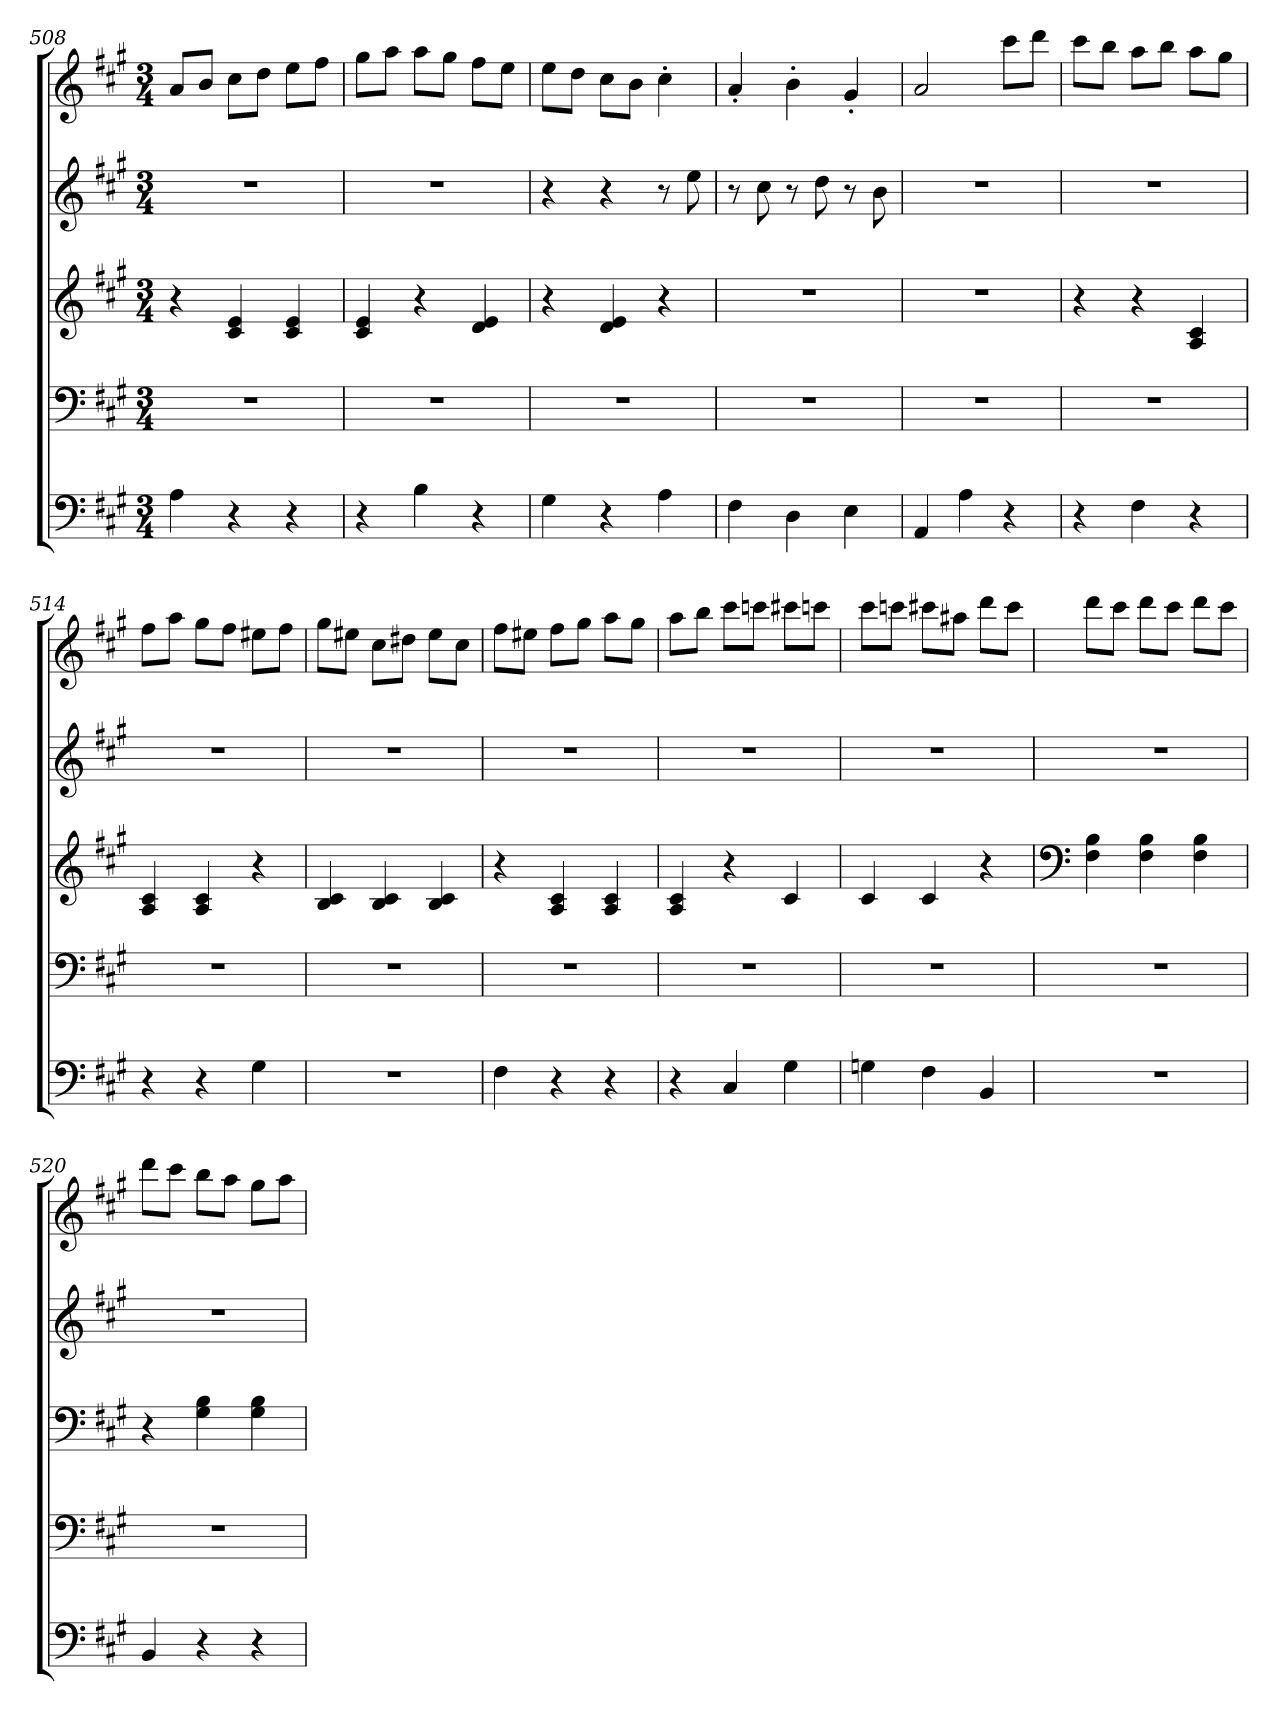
**kern	**kern	**kern	**kern	**kern
*part5	*part4	*part3	*part2	*part1
*staff5	*staff4	*staff3	*staff2	*staff1
!!LO:LB:g=z
*clefF4	*clefF4	*clefG2	*clefG2	*clefG2
*k[f#c#g#]	*k[f#c#g#]	*k[f#c#g#]	*k[f#c#g#]	*k[f#c#g#]
*M3/4	*M3/4	*M3/4	*M3/4	*M3/4
=508	=508	=508	=508	=508
4A\	2.r	4r	2.r	8a/L
.	.	.	.	8b/J
4r	.	4c#/ 4e/	.	8cc#\L
.	.	.	.	8dd\J
4r	.	4c#/ 4e/	.	8ee\L
.	.	.	.	8ff#\J
=509	=509	=509	=509	=509
4r	2.r	4c#/ 4e/	2.r	8gg#\L
.	.	.	.	8aa\J
4B\	.	4r	.	8aa\L
.	.	.	.	8gg#\J
4r	.	4d/ 4e/	.	8ff#\L
.	.	.	.	8ee\J
=510	=510	=510	=510	=510
4G#\	2.r	4r	4r	8ee\L
.	.	.	.	8dd\J
4r	.	4d/ 4e/	4r	8cc#\L
.	.	.	.	8b\J
4A\	.	4r	8r	4cc#'\
.	.	.	8ee\	.
=511	=511	=511	=511	=511
4F#\	2.r	2.r	8r	4a'/
.	.	.	8cc#\	.
4D\	.	.	8r	4b'\
.	.	.	8dd\	.
4E\	.	.	8r	4g#'/
.	.	.	8b\	.
=512	=512	=512	=512	=512
4AA/	2.r	2.r	2.r	2a/
4A\	.	.	.	.
*	*	*	*	*MM250
4r	.	.	.	8ccc#\L
.	.	.	.	8ddd\J
=513	=513	=513	=513	=513
4r	2.r	4r	2.r	8ccc#\L
.	.	.	.	8bb\J
4F#\	.	4r	.	8aa\L
.	.	.	.	8bb\J
4r	.	4A/ 4c#/	.	8aa\L
.	.	.	.	8gg#\J
!!LO:PB:g=z
=514	=514	=514	=514	=514
4r	2.r	4A/ 4c#/	2.r	8ff#\L
.	.	.	.	8aa\J
4r	.	4A/ 4c#/	.	8gg#\L
.	.	.	.	8ff#\J
4G#\	.	4r	.	8ee#X\L
.	.	.	.	8ff#\J
=515	=515	=515	=515	=515
2.r	2.r	4B/ 4c#/	2.r	8gg#\L
.	.	.	.	8ee#X\J
.	.	4B/ 4c#/	.	8cc#\L
.	.	.	.	8dd#X\J
.	.	4B/ 4c#/	.	8ee#\L
.	.	.	.	8cc#\J
=516	=516	=516	=516	=516
4F#\	2.r	4r	2.r	8ff#\L
.	.	.	.	8ee#X\J
4r	.	4A/ 4c#/	.	8ff#\L
.	.	.	.	8gg#\J
4r	.	4A/ 4c#/	.	8aa\L
.	.	.	.	8gg#\J
=517	=517	=517	=517	=517
4r	2.r	4A/ 4c#/	2.r	8aa\L
.	.	.	.	8bb\J
4C#/	.	4r	.	8ccc#\L
.	.	.	.	8cccn\J
4G#\	.	4c#/	.	8ccc#X\L
.	.	.	.	8cccn\J
!!LO:LB:g=z
=518	=518	=518	=518	=518
4Gn\	2.r	4c#/	2.r	8ccc#\L
.	.	.	.	8cccn\J
4F#\	.	4c#/	.	8ccc#X\L
.	.	.	.	8aa#X\J
*	*	*	*	*MM250
4BB/	.	4r	.	8ddd\L
.	.	.	.	8ccc#\J
=519	=519	=519	=519	=519
*	*	*clefF4	*	*
2.r	2.r	4F#\ 4B\	2.r	8ddd\L
.	.	.	.	8ccc#\J
.	.	4F#\ 4B\	.	8ddd\L
.	.	.	.	8ccc#\J
.	.	4F#\ 4B\	.	8ddd\L
.	.	.	.	8ccc#\J
=520	=520	=520	=520	=520
4BB/	2.r	4r	2.r	8ddd\L
.	.	.	.	8ccc#\J
4r	.	4G#\ 4B\	.	8bb\L
.	.	.	.	8aa\J
4r	.	4G#\ 4B\	.	8gg#\L
.	.	.	.	8aa\J
=	=	=	=	=
*-	*-	*-	*-	*-
